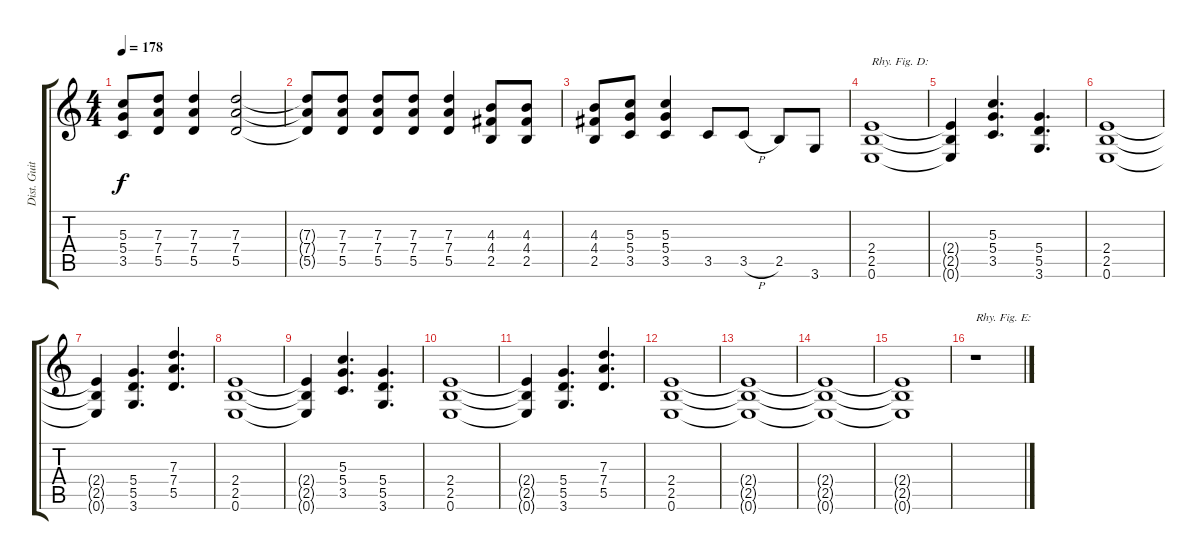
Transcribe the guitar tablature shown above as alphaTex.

\track ("Dist. Guitar 1" "Dist. Guit") {instrument distortionguitar}
\staff {score tabs}
\tuning (E4 B3 G3 D3 A2 E2) {hide}
\ts (4 4)
\tempo 178
\clef g2
\ks c
(5.3 5.4 3.5).8{dy f} (7.3 7.4 5.5).8 (7.3 7.4 5.5).4 (7.3 7.4 5.5).2 |
(7.3{t} 7.4{t} 5.5{t}).8 (7.3 7.4 5.5).8 (7.3 7.4 5.5).8 (7.3 7.4 5.5).8 (7.3 7.4 5.5).4 (4.3 4.4 2.5).8 (4.3 4.4 2.5).8 |
(4.3 4.4 2.5).8 (5.3 5.4 3.5).8 (5.3 5.4 3.5).4 3.5.8 3.5{h}.8 2.5.8 3.6.8 |
(2.4 2.5 0.6).1{txt "Rhy. Fig. D:" volume 10 instrument distortionguitar} |
(2.4{t} 2.5{t} 0.6{t}).4 (5.3 5.4 3.5).4{d} (5.4 5.5 3.6).4{d} |
(2.4 2.5 0.6).1 |
(2.4{t} 2.5{t} 0.6{t}).4 (5.4 5.5 3.6).4{d} (7.3 7.4 5.5).4{d} |
(2.4 2.5 0.6).1 |
(2.4{t} 2.5{t} 0.6{t}).4 (5.3 5.4 3.5).4{d} (5.4 5.5 3.6).4{d} |
(2.4 2.5 0.6).1 |
(2.4{t} 2.5{t} 0.6{t}).4 (5.4 5.5 3.6).4{d} (7.3 7.4 5.5).4{d} |
(2.4 2.5 0.6).1 |
(2.4{t} 2.5{t} 0.6{t}).1 |
(2.4{t} 2.5{t} 0.6{t}).1 |
(2.4{t} 2.5{t} 0.6{t}).1 |
r.1{txt "Rhy. Fig. E:" volume 10 instrument distortionguitar}
